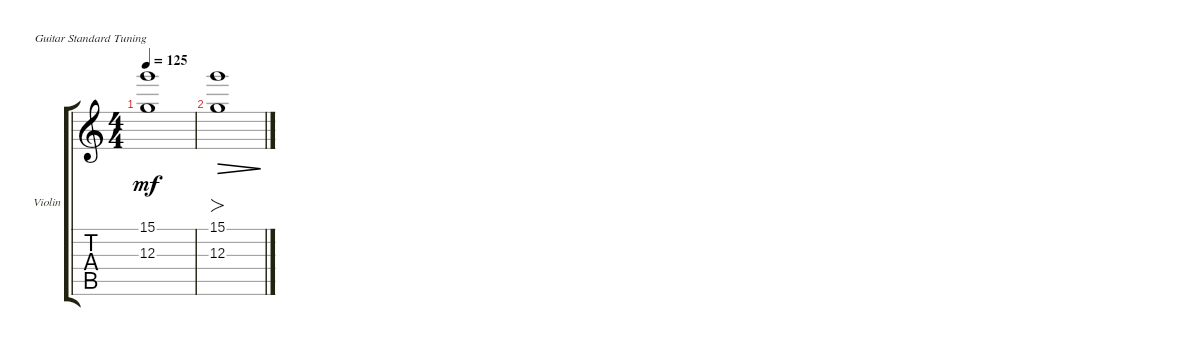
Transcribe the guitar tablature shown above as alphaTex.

\defaultSystemsLayout 4
\bracketExtendMode groupsimilarinstruments
\firstSystemTrackNameOrientation horizontal
\otherSystemsTrackNameOrientation horizontal
\track ("Violin" "Violin") {instrument electricguitarclean}
\staff {score tabs}
\tuning (E4 B3 G3 D3 A2 E2)
\ts (4 4)
\tempo 125
\clef g2
\ks c
(12.3 15.1).1{dy mf instrument electricguitarclean} |
\scale
0.487395 (12.3 15.1).1{fo dec} |
\scale
0.256303 |
\scale
0.256303 |
\scale
0.333333 |
\scale
0.333333 |
\scale
0.333333 |
\scale
0.333333 |
\scale
0.333333 |
\scale
0.333333 |
\scale
0.333333 |
\scale
0.333333 |
\scale
0.333333 |
\scale
0.333333 |
\scale
0.333333 |
\scale
0.333333
